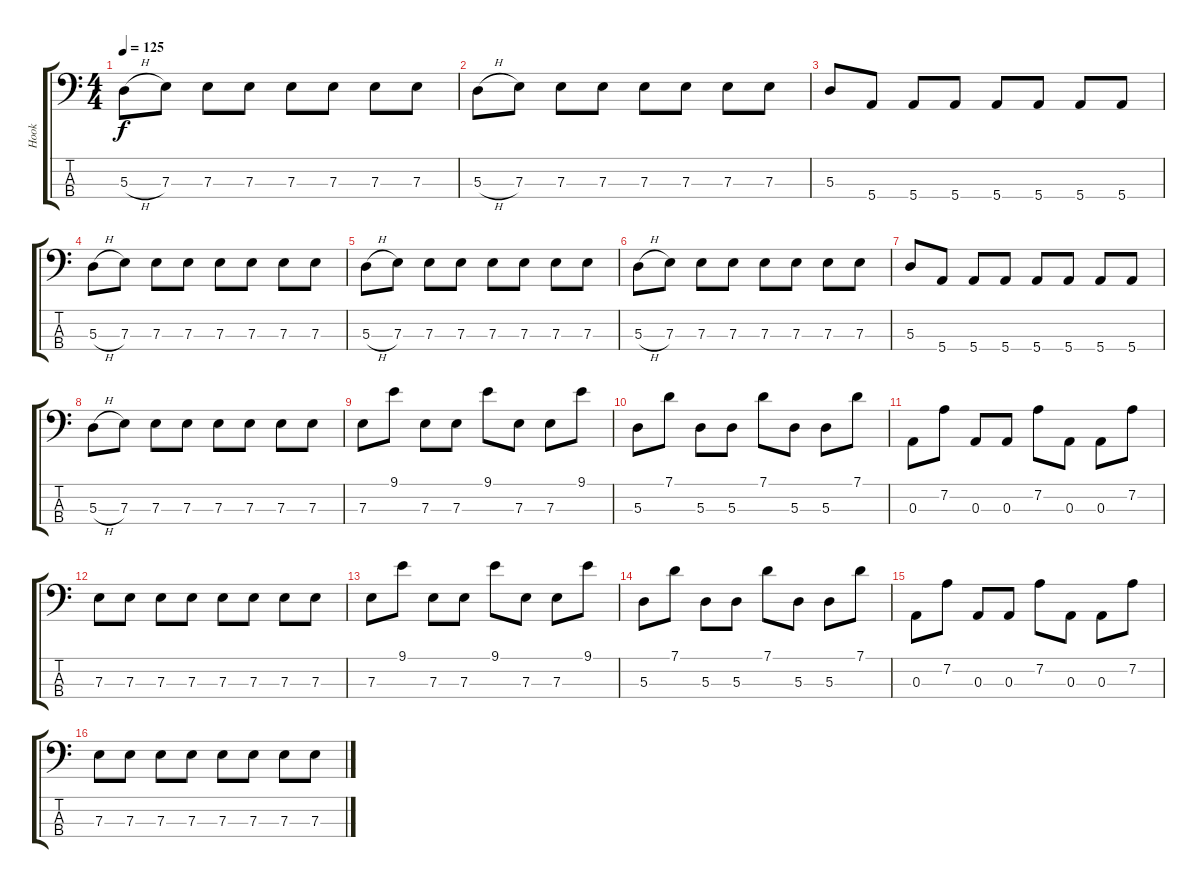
\track ("Hook" "Hook") {instrument electricbasspick}
\staff {score tabs}
\tuning (G2 D2 A1 E1) {hide}
\ts (4 4)
\tempo 125
\clef f4
\ks c
5.3{h}.8{dy f} 7.3.8 7.3.8 7.3.8 7.3.8 7.3.8 7.3.8 7.3.8 |
5.3{h}.8 7.3.8 7.3.8 7.3.8 7.3.8 7.3.8 7.3.8 7.3.8 |
5.3.8 5.4.8 5.4.8 5.4.8 5.4.8 5.4.8 5.4.8 5.4.8 |
5.3{h}.8 7.3.8 7.3.8 7.3.8 7.3.8 7.3.8 7.3.8 7.3.8 |
5.3{h}.8 7.3.8 7.3.8 7.3.8 7.3.8 7.3.8 7.3.8 7.3.8 |
5.3{h}.8 7.3.8 7.3.8 7.3.8 7.3.8 7.3.8 7.3.8 7.3.8 |
5.3.8 5.4.8 5.4.8 5.4.8 5.4.8 5.4.8 5.4.8 5.4.8 |
5.3{h}.8 7.3.8 7.3.8 7.3.8 7.3.8 7.3.8 7.3.8 7.3.8 |
7.3.8 9.1.8 7.3.8 7.3.8 9.1.8 7.3.8 7.3.8 9.1.8 |
5.3.8 7.1.8 5.3.8 5.3.8 7.1.8 5.3.8 5.3.8 7.1.8 |
0.3.8 7.2.8 0.3.8 0.3.8 7.2.8 0.3.8 0.3.8 7.2.8 |
7.3.8 7.3.8 7.3.8 7.3.8 7.3.8 7.3.8 7.3.8 7.3.8 |
7.3.8 9.1.8 7.3.8 7.3.8 9.1.8 7.3.8 7.3.8 9.1.8 |
5.3.8 7.1.8 5.3.8 5.3.8 7.1.8 5.3.8 5.3.8 7.1.8 |
0.3.8 7.2.8 0.3.8 0.3.8 7.2.8 0.3.8 0.3.8 7.2.8 |
7.3.8 7.3.8 7.3.8 7.3.8 7.3.8 7.3.8 7.3.8 7.3.8
